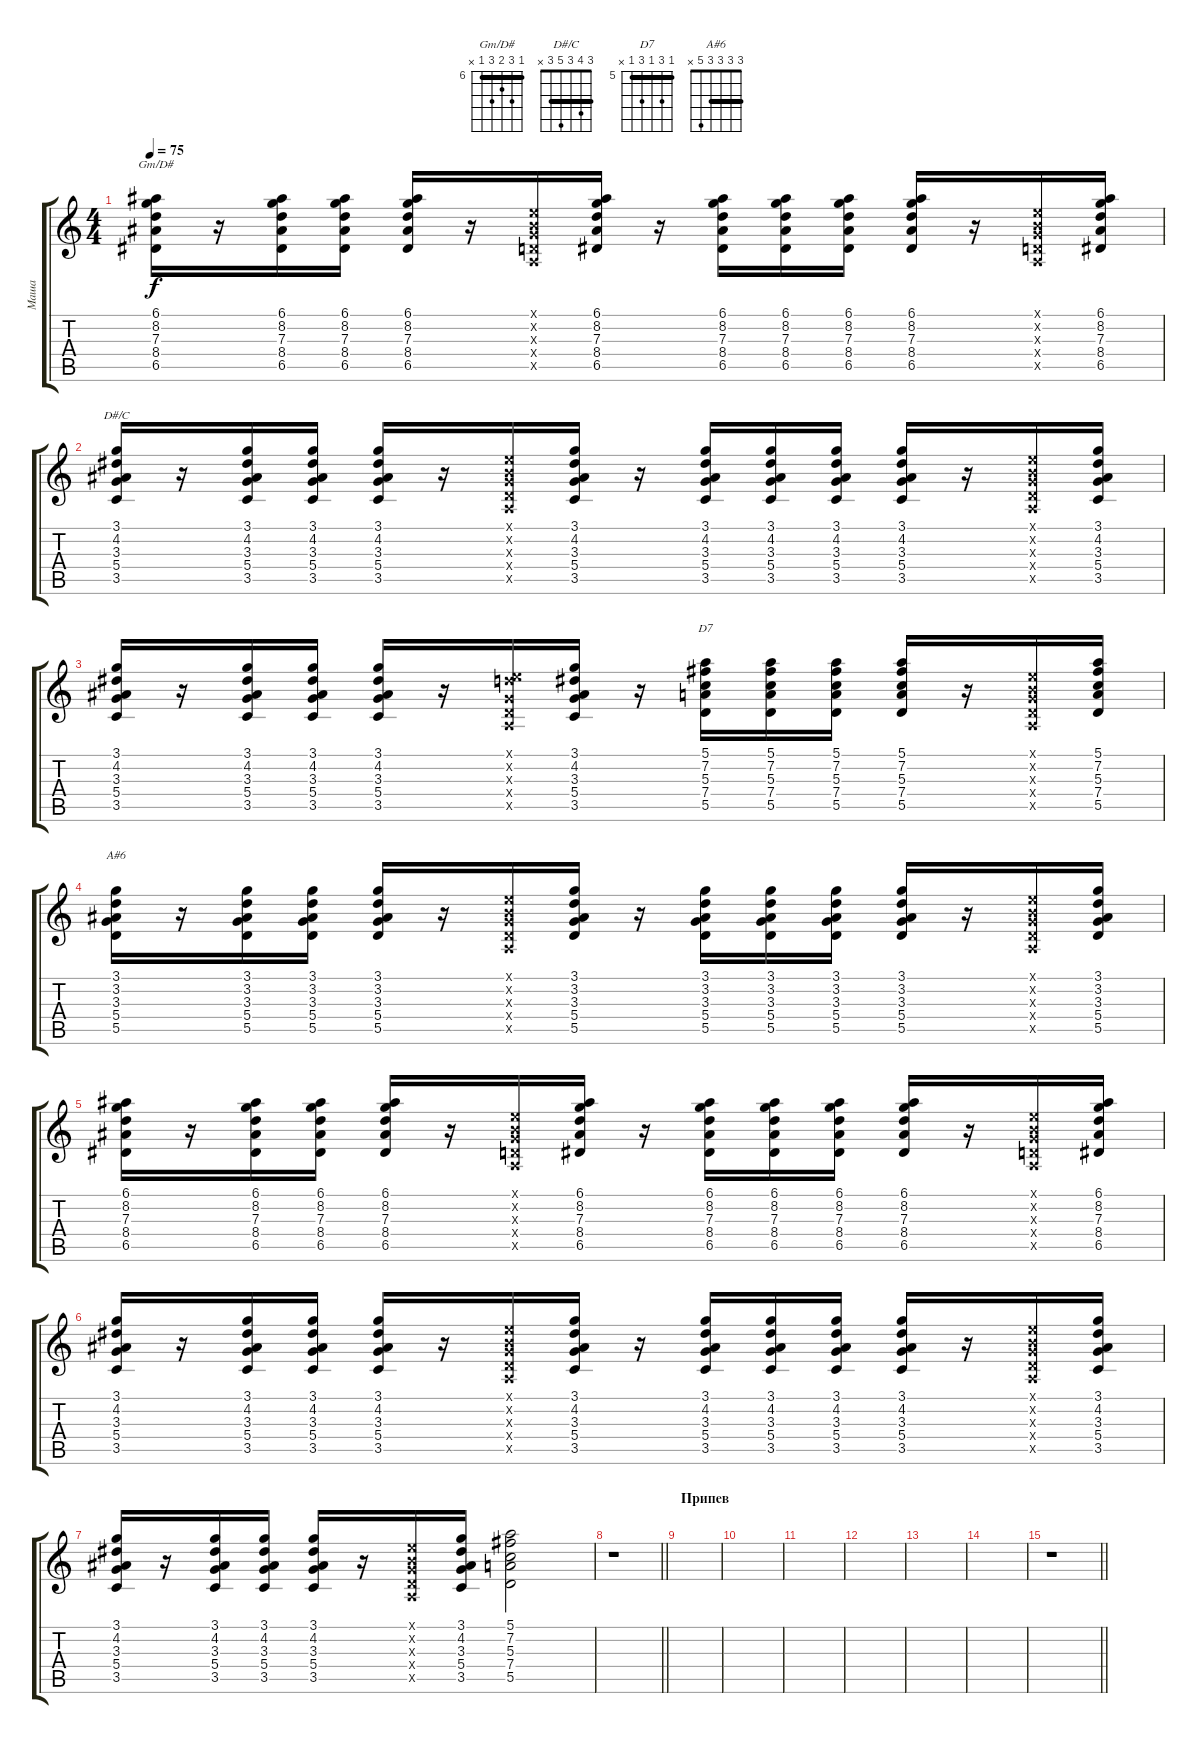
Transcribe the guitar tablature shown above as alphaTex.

\track ("Маша" "Маша") {instrument electricguitarclean}
\staff {score tabs}
\tuning (E4 B3 G3 D3 A2 E2) {hide}
\chord ("Gm/D#" 6 8 7 8 6 x) {firstfret 6 barre 6}
\chord ("D#/C" 3 4 3 5 3 x) {barre 3}
\chord ("D7" 5 7 5 7 5 x) {firstfret 5 barre 5}
\chord ("A#6" 3 3 3 3 5 x) {barre 3}
\ts (4 4)
\tempo 75
\clef g2
\ks c
(6.1 8.2 7.3 8.4 6.5).16{ch "Gm/D#" dy f} r.16 (6.1 8.2 7.3 8.4 6.5).16 (6.1 8.2 7.3 8.4 6.5).16 (6.1 8.2 7.3 8.4 6.5).16 r.16 (0.1{x} 0.2{x} 0.3{x} 0.4{x} 0.5{x}).16 (6.1 8.2 7.3 8.4 6.5).16 r.16 (6.1 8.2 7.3 8.4 6.5).16 (6.1 8.2 7.3 8.4 6.5).16 (6.1 8.2 7.3 8.4 6.5).16 (6.1 8.2 7.3 8.4 6.5).16 r.16 (0.1{x} 0.2{x} 0.3{x} 0.4{x} 0.5{x}).16 (6.1 8.2 7.3 8.4 6.5).16 |
(3.1 4.2 3.3 5.4 3.5).16{ch "D#/C"} r.16 (3.1 4.2 3.3 5.4 3.5).16 (3.1 4.2 3.3 5.4 3.5).16 (3.1 4.2 3.3 5.4 3.5).16 r.16 (0.1{x} 0.2{x} 0.3{x} 0.4{x} 0.5{x}).16 (3.1 4.2 3.3 5.4 3.5).16 r.16 (3.1 4.2 3.3 5.4 3.5).16 (3.1 4.2 3.3 5.4 3.5).16 (3.1 4.2 3.3 5.4 3.5).16 (3.1 4.2 3.3 5.4 3.5).16 r.16 (0.1{x} 0.2{x} 0.3{x} 0.4{x} 0.5{x}).16 (3.1 4.2 3.3 5.4 3.5).16 |
(3.1 4.2 3.3 5.4 3.5).16 r.16 (3.1 4.2 3.3 5.4 3.5).16 (3.1 4.2 3.3 5.4 3.5).16 (3.1 4.2 3.3 5.4 3.5).16 r.16 (0.1{x} 3.2{x} 0.3{x} 0.4{x} 0.5{x}).16 (3.1 4.2 3.3 5.4 3.5).16 r.16 (5.1 7.2 5.3 7.4 5.5).16{ch "D7"} (5.1 7.2 5.3 7.4 5.5).16 (5.1 7.2 5.3 7.4 5.5).16 (5.1 7.2 5.3 7.4 5.5).16 r.16 (0.1{x} 0.2{x} 0.3{x} 0.4{x} 0.5{x}).16 (5.1 7.2 5.3 7.4 5.5).16 |
(3.1 3.2 3.3 5.4 5.5).16{ch "A#6"} r.16 (3.1 3.2 3.3 5.4 5.5).16 (3.1 3.2 3.3 5.4 5.5).16 (3.1 3.2 3.3 5.4 5.5).16 r.16 (0.1{x} 0.2{x} 0.3{x} 0.4{x} 0.5{x}).16 (3.1 3.2 3.3 5.4 5.5).16 r.16 (3.1 3.2 3.3 5.4 5.5).16 (3.1 3.2 3.3 5.4 5.5).16 (3.1 3.2 3.3 5.4 5.5).16 (3.1 3.2 3.3 5.4 5.5).16 r.16 (0.1{x} 0.2{x} 0.3{x} 0.4{x} 0.5{x}).16 (3.1 3.2 3.3 5.4 5.5).16 |
(6.1 8.2 7.3 8.4 6.5).16 r.16 (6.1 8.2 7.3 8.4 6.5).16 (6.1 8.2 7.3 8.4 6.5).16 (6.1 8.2 7.3 8.4 6.5).16 r.16 (0.1{x} 0.2{x} 0.3{x} 0.4{x} 0.5{x}).16 (6.1 8.2 7.3 8.4 6.5).16 r.16 (6.1 8.2 7.3 8.4 6.5).16 (6.1 8.2 7.3 8.4 6.5).16 (6.1 8.2 7.3 8.4 6.5).16 (6.1 8.2 7.3 8.4 6.5).16 r.16 (0.1{x} 0.2{x} 0.3{x} 0.4{x} 0.5{x}).16 (6.1 8.2 7.3 8.4 6.5).16 |
(3.1 4.2 3.3 5.4 3.5).16 r.16 (3.1 4.2 3.3 5.4 3.5).16 (3.1 4.2 3.3 5.4 3.5).16 (3.1 4.2 3.3 5.4 3.5).16 r.16 (0.1{x} 0.2{x} 0.3{x} 0.4{x} 0.5{x}).16 (3.1 4.2 3.3 5.4 3.5).16 r.16 (3.1 4.2 3.3 5.4 3.5).16 (3.1 4.2 3.3 5.4 3.5).16 (3.1 4.2 3.3 5.4 3.5).16 (3.1 4.2 3.3 5.4 3.5).16 r.16 (0.1{x} 0.2{x} 0.3{x} 0.4{x} 0.5{x}).16 (3.1 4.2 3.3 5.4 3.5).16 |
(3.1 4.2 3.3 5.4 3.5).16 r.16 (3.1 4.2 3.3 5.4 3.5).16 (3.1 4.2 3.3 5.4 3.5).16 (3.1 4.2 3.3 5.4 3.5).16 r.16 (0.1{x} 0.2{x} 0.3{x} 0.4{x} 0.5{x}).16 (3.1 4.2 3.3 5.4 3.5).16 (5.1 7.2 5.3 7.4 5.5).2 |
\barLineRight lightlight
r.1 |
\section ("" "Припев")
|
|
|
|
|
|
\barLineRight lightlight
r.1
